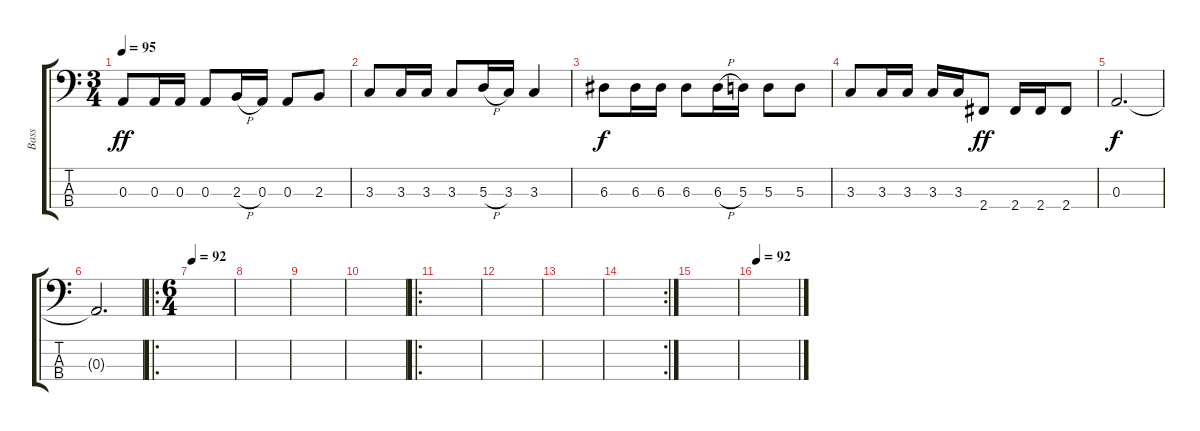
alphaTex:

\track ("Bass" "Bass") {instrument electricbassfinger}
\staff {score tabs}
\tuning (G2 D2 A1 E1) {hide}
\ts (3 4)
\tempo 95
\clef f4
\ks c
0.3.8{dy ff} 0.3.16 0.3.16 0.3.8 2.3{h}.16 0.3.16 0.3.8 2.3.8 |
3.3.8 3.3.16 3.3.16 3.3.8 5.3{h}.16 3.3.16 3.3.4 |
6.3.8{dy f} 6.3.16 6.3.16 6.3.8 6.3{h}.16 5.3.16 5.3.8 5.3.8 |
3.3.8 3.3.16 3.3.16 3.3.16 3.3.16 2.4.8{dy ff} 2.4.16 2.4.16 2.4.8 |
0.3.2{d dy f} |
0.3{t}.2{d} |
\ro
\ts (6 4)
\tempo 92
|
|
|
|
\ro
|
|
|
\rc 2
|
|
\tempo 92
